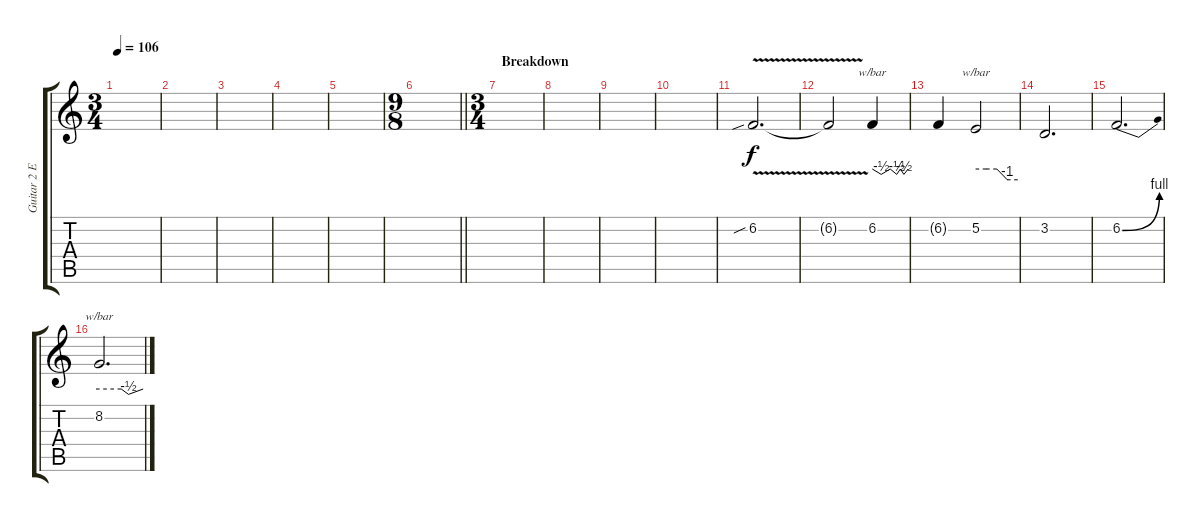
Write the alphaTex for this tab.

\track ("Guitar 2 Effects" "Guitar 2 E") {instrument bagpipe}
\staff {score tabs}
\tuning (E4 B3 G3 D3 A2 E2) {hide}
\ts (3 4)
\tempo 106
\clef g2
\ks c
|
|
|
|
|
\ts (9 8)
\barLineRight lightlight
|
\ts (3 4)
\section ("" "Breakdown")
|
|
|
|
6.2{v sib}.2{d} |
6.2{t}.2 6.2.4{tbe (custom default 0 0 15 -2 30 0 41 -2 47 0 53 -2 60 0)} |
6.2{t}.4 5.2.2{tbe (custom default 0 0 15 0 30 0 45 -4 60 -4)} |
3.2.2{d} |
6.2{be (bend 0 0 60 4)}.2{d} |
8.2.2{d tbe (custom default 0 0 30 0 40 -2 60 0)}
